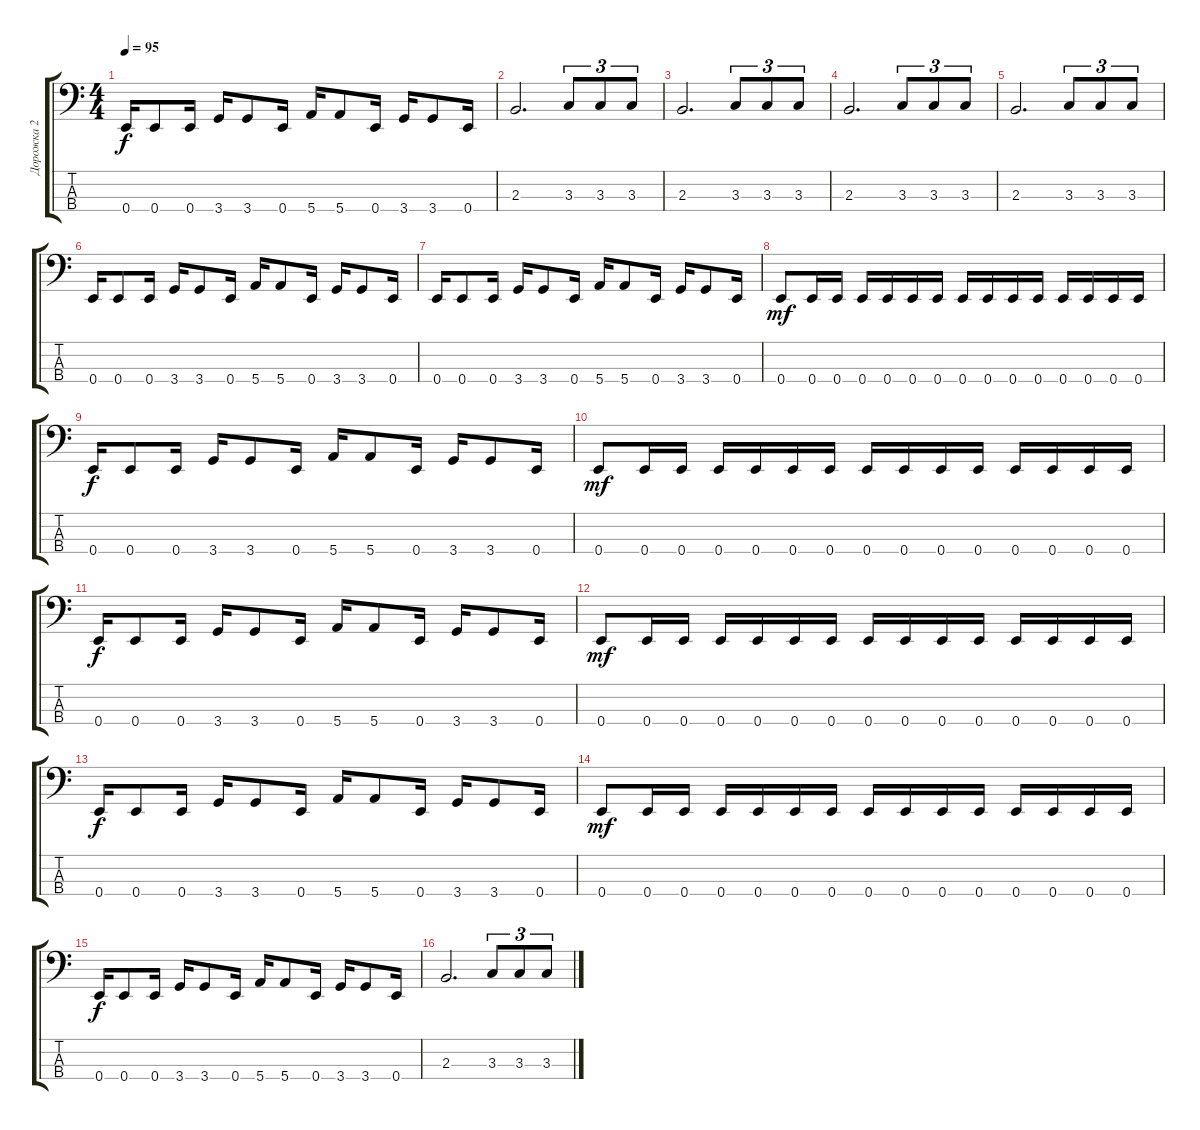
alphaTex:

\track ("Дорожка 2" "Дорожка 2") {instrument electricbassfinger}
\staff {score tabs}
\tuning (G2 D2 A1 E1) {hide}
\ts (4 4)
\tempo 95
\clef f4
\ks c
0.4.16{dy f} 0.4.8 0.4.16 3.4.16 3.4.8 0.4.16 5.4.16 5.4.8 0.4.16 3.4.16 3.4.8 0.4.16 |
2.3.2{d} 3.3.8{tu (3 2)} 3.3.8{tu (3 2)} 3.3.8{tu (3 2)} |
2.3.2{d} 3.3.8{tu (3 2)} 3.3.8{tu (3 2)} 3.3.8{tu (3 2)} |
2.3.2{d} 3.3.8{tu (3 2)} 3.3.8{tu (3 2)} 3.3.8{tu (3 2)} |
2.3.2{d} 3.3.8{tu (3 2)} 3.3.8{tu (3 2)} 3.3.8{tu (3 2)} |
0.4.16 0.4.8 0.4.16 3.4.16 3.4.8 0.4.16 5.4.16 5.4.8 0.4.16 3.4.16 3.4.8 0.4.16 |
0.4.16 0.4.8 0.4.16 3.4.16 3.4.8 0.4.16 5.4.16 5.4.8 0.4.16 3.4.16 3.4.8 0.4.16 |
0.4.8{dy mf} 0.4.16 0.4.16 0.4.16 0.4.16 0.4.16 0.4.16 0.4.16 0.4.16 0.4.16 0.4.16 0.4.16 0.4.16 0.4.16 0.4.16 |
0.4.16{dy f} 0.4.8 0.4.16 3.4.16 3.4.8 0.4.16 5.4.16 5.4.8 0.4.16 3.4.16 3.4.8 0.4.16 |
0.4.8{dy mf} 0.4.16 0.4.16 0.4.16 0.4.16 0.4.16 0.4.16 0.4.16 0.4.16 0.4.16 0.4.16 0.4.16 0.4.16 0.4.16 0.4.16 |
0.4.16{dy f} 0.4.8 0.4.16 3.4.16 3.4.8 0.4.16 5.4.16 5.4.8 0.4.16 3.4.16 3.4.8 0.4.16 |
0.4.8{dy mf} 0.4.16 0.4.16 0.4.16 0.4.16 0.4.16 0.4.16 0.4.16 0.4.16 0.4.16 0.4.16 0.4.16 0.4.16 0.4.16 0.4.16 |
0.4.16{dy f} 0.4.8 0.4.16 3.4.16 3.4.8 0.4.16 5.4.16 5.4.8 0.4.16 3.4.16 3.4.8 0.4.16 |
0.4.8{dy mf} 0.4.16 0.4.16 0.4.16 0.4.16 0.4.16 0.4.16 0.4.16 0.4.16 0.4.16 0.4.16 0.4.16 0.4.16 0.4.16 0.4.16 |
0.4.16{dy f} 0.4.8 0.4.16 3.4.16 3.4.8 0.4.16 5.4.16 5.4.8 0.4.16 3.4.16 3.4.8 0.4.16 |
2.3.2{d} 3.3.8{tu (3 2)} 3.3.8{tu (3 2)} 3.3.8{tu (3 2)}
